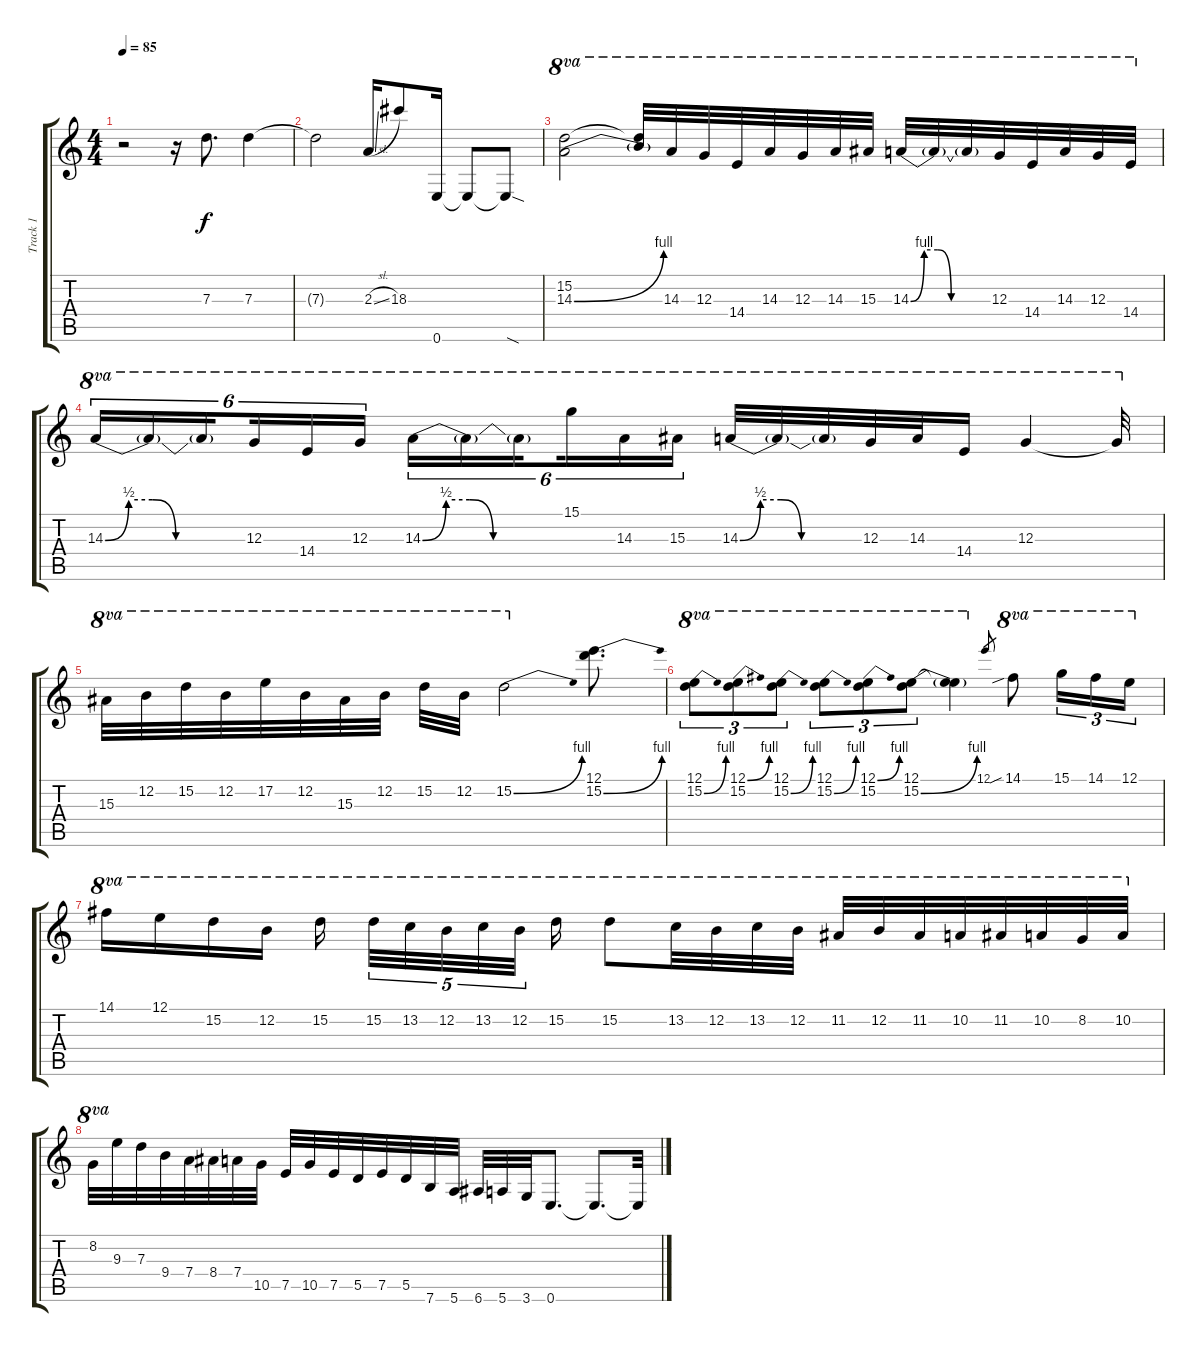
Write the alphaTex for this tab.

\track ("Track 1" "Track 1") {instrument distortionguitar}
\staff {score tabs}
\tuning (E4 B3 G3 D3 A2 E2) {hide}
\ts (4 4)
\tempo 85
\clef g2
\ks c
r.2{dy f} r.16 7.3.8{d} 7.3.4 |
7.3{t}.2 2.3{sl}.16 18.3.8 0.6.16 0.6{t}.8 0.6{sod t}.8 |
(15.2 14.3{be (bend 0 0 60 4)}).2{ot 8va} (15.2{t} 14.3{t}).32{ot 8va beam merge} 14.3.32{ot 8va} 12.3.32{ot 8va} 14.4.32{ot 8va} 14.3.32{ot 8va} 12.3.32{ot 8va beam merge} 14.3.32{ot 8va} 15.3.32{ot 8va beam split} 14.3{be (custom 0 0 10 4 20 4 30 0 60 0)}.32{ot 8va beam merge} 14.3{t}.32{ot 8va} 14.3{t}.32{ot 8va} 12.3.32{ot 8va} 14.4.32{ot 8va} 14.3.32{ot 8va} 12.3.32{ot 8va} 14.4.32{ot 8va} |
14.3{be (custom 0 0 10 2 20 2 30 0 60 0)}.16{tu (6 4) ot 8va} 14.3{t}.16{tu (6 4) ot 8va} 14.3{t}.16{tu (6 4) ot 8va beam splitsecondary} 12.3.16{tu (6 4) ot 8va} 14.4.16{tu (6 4) ot 8va} 12.3.16{tu (6 4) ot 8va} 14.3{be (custom 0 0 10 2 20 2 30 0 60 0)}.16{tu (6 4) ot 8va beam merge} 14.3{t}.16{tu (6 4) ot 8va} 14.3{t}.16{tu (6 4) ot 8va beam splitsecondary} 15.1.16{tu (6 4) ot 8va} 14.3.16{tu (6 4) ot 8va} 15.3.16{tu (6 4) ot 8va} 14.3{be (custom 0 0 10 2 20 2 30 0 60 0)}.32{ot 8va} 14.3{t}.32{ot 8va} 14.3{t}.32{ot 8va} 12.3.32{ot 8va} 14.3.32{ot 8va} 14.4.16{ot 8va} 12.3.4{ot 8va} 12.3{t}.32{ot 8va} |
15.3.32{ot 8va} 12.2.32{ot 8va} 15.2.32{ot 8va} 12.2.32{ot 8va beam merge} 17.2.32{ot 8va beam merge} 12.2.32{ot 8va} 15.3.32{ot 8va} 12.2.32{ot 8va} 15.2.32{ot 8va} 12.2.32{ot 8va} 15.2{be (bend 0 0 60 4)}.2{ot 8va} (12.1 15.2{be (bend 0 0 60 4)}).8{d} |
(12.1 15.2{be (bend 0 0 60 4)}).8{tu (3 2) ot 8va} (12.1{be (bend 0 0 60 4)} 15.2).8{tu (3 2) ot 8va} (12.1 15.2{be (bend 0 0 60 4)}).8{tu (3 2) ot 8va} (12.1 15.2{be (bend 0 0 60 4)}).8{tu (3 2) ot 8va} (12.1{be (bend 0 0 60 4)} 15.2).8{tu (3 2) ot 8va} (12.1 15.2{be (bend 0 0 60 4)}).8{tu (3 2) ot 8va beam merge} (12.1{t} 15.2{t}).4{ot 8va} 12.1.8{gr} 14.1{sib}.8{ot 8va} 15.1.16{tu (3 2) ot 8va} 14.1.16{tu (3 2) ot 8va} 12.1.16{tu (3 2) ot 8va} |
14.1.16{ot 8va} 12.1.16{ot 8va beam merge} 15.2.16{ot 8va} 12.2.16{ot 8va} 15.2.16{ot 8va beam splitsecondary} 15.2.32{tu (5 4) ot 8va} 13.2.32{tu (5 4) ot 8va} 12.2.32{tu (5 4) ot 8va} 13.2.32{tu (5 4) ot 8va} 12.2.32{tu (5 4) ot 8va beam splitsecondary} 15.2.16{ot 8va} 15.2.8{ot 8va} 13.2.32{ot 8va} 12.2.32{ot 8va} 13.2.32{ot 8va} 12.2.32{ot 8va} 11.2.32{ot 8va} 12.2.32{ot 8va} 11.2.32{ot 8va} 10.2.32{ot 8va beam merge} 11.2.32{ot 8va} 10.2.32{ot 8va} 8.2.32{ot 8va} 10.2.32{ot 8va} |
8.2.32{ot 8va} 9.3.32 7.3.32 9.4.32 7.4.32 8.4.32{beam merge} 7.4.32 10.5.32 7.5.32 10.5.32 7.5.32 5.5.32 7.5.32 5.5.32 7.6.32 5.6.32 6.6.32 5.6.32 3.6.32{beam merge} 0.6.8{d} 0.6{t}.8{d} 0.6{t}.32
